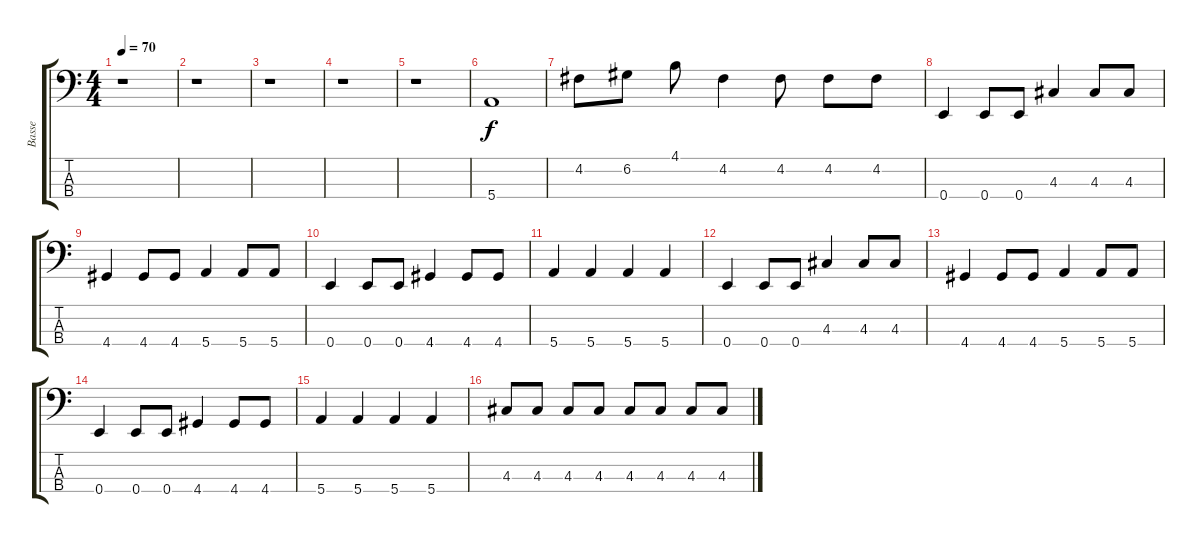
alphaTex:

\track ("Basse" "Basse") {instrument electricbassfinger}
\staff {score tabs}
\tuning (G2 D2 A1 E1) {hide}
\ts (4 4)
\tempo 70
\clef f4
\ks c
r.1{dy f} |
r.1 |
r.1 |
r.1 |
r.1 |
5.4.1 |
4.2.8 6.2.8 4.1.8 4.2.4 4.2.8 4.2.8 4.2.8 |
0.4.4 0.4.8 0.4.8 4.3.4 4.3.8 4.3.8 |
4.4.4 4.4.8 4.4.8 5.4.4 5.4.8 5.4.8 |
0.4.4 0.4.8 0.4.8 4.4.4 4.4.8 4.4.8 |
5.4.4 5.4.4 5.4.4 5.4.4 |
0.4.4 0.4.8 0.4.8 4.3.4 4.3.8 4.3.8 |
4.4.4 4.4.8 4.4.8 5.4.4 5.4.8 5.4.8 |
0.4.4 0.4.8 0.4.8 4.4.4 4.4.8 4.4.8 |
5.4.4 5.4.4 5.4.4 5.4.4 |
4.3.8 4.3.8 4.3.8 4.3.8 4.3.8 4.3.8 4.3.8 4.3.8
